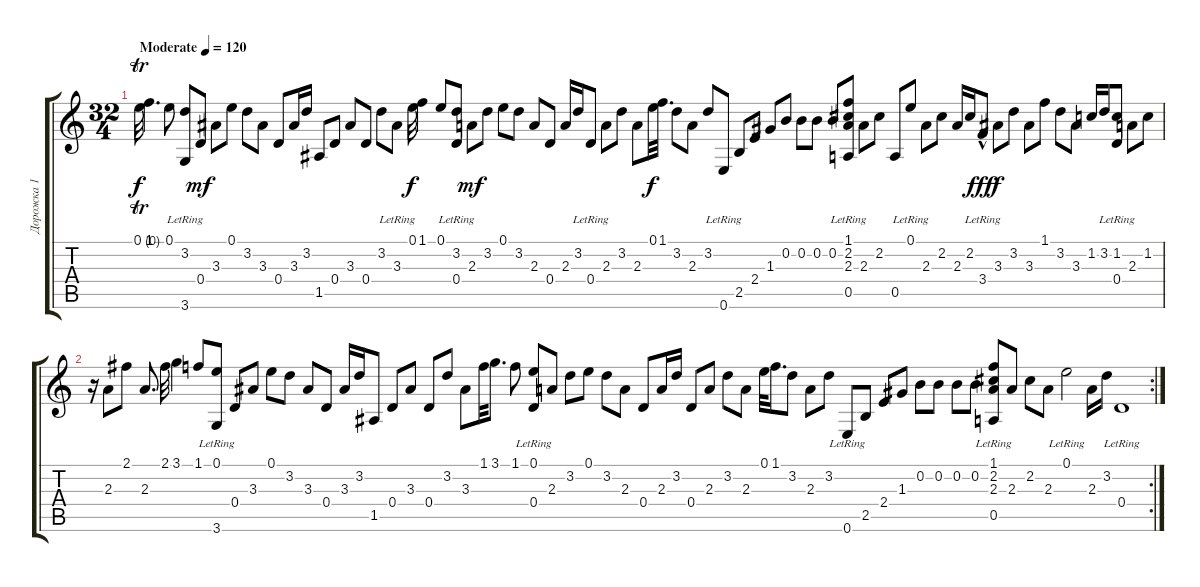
\track ("Дорожка 1" "Дорожка 1") {instrument acousticguitarsteel}
\staff {score tabs}
\tuning (E4 B3 G3 D3 A2 E2) {hide}
\ts (32 4)
\tempo (120 "Moderate")
\clef g2
\ks c
0.1{tr (0 16)}.32{dy f instrument acousticguitarsteel} 1.1.4{d} 0.1.8 (3.2{lr} 3.6{lr}).8 0.4.8{dy mf} 3.3.8 0.1.8 3.2.8 3.3.8 0.4.8 3.3.16 3.2.16 1.5.8 0.4.8 3.3.8 0.4.8 3.2.8 3.3{lr}.8 0.1.32{dy f} 1.1.4 0.1.8 (3.2{lr} 0.4{lr}).8 2.3.8{dy mf} 3.2.8 0.1.8 3.2.8 2.3.8 0.4.8 2.3.16 3.2.16 0.4{lr}.8 2.3.8 3.2.8 2.3.8 0.1.32{dy f} 1.1.16{d} 3.2.8 2.3.8 3.2.8 0.6{lr}.8 2.5.8 2.4.8 1.3.8 0.2.8 0.2.8 0.2.8 0.2.8 (1.1{lr} 2.2{lr} 2.3{lr} 0.5{lr}).8 2.3.8 2.2.8 0.5.8 0.1{lr}.8 2.3.8 2.2.8 2.3.16 2.2.16 3.4{hac lr}.8{dy fff} 3.3.8{dy f} 3.2.8 3.3.8 1.1.8 3.2.8 3.3.8 1.2.16 3.2.16 (1.2 0.4{lr}).8 2.3.8 1.2.8 |
\rc 2
r.16 2.3.8 2.1.8 2.3.8{d} 2.1.32 3.1.4 1.1.8 (0.1{lr} 3.6).8 0.4.8 3.3.8 0.1.8 3.2.8 3.3.8 0.4.8 3.3.16 3.2.16 1.5.8 0.4.8 3.3.8 0.4.8 3.2.8 3.3.8 1.1.32 3.1.8{d} 1.1.8 (0.1 0.4{lr}).8 2.3.8 3.2.8 0.1.8 3.2.8 2.3.8 0.4.8 2.3.16 3.2.16 0.4.8 2.3.8 3.2.8 2.3.8 0.1.32 1.1.16{d} 3.2.8 2.3.8 3.2.8 0.6{lr}.8 2.5.8 2.4.8 1.3.8 0.2.8 0.2.8 0.2.8 0.2.8 (1.1{lr} 2.2{lr} 2.3{lr} 0.5{lr}).8 2.3.8 2.2.8 2.3.8 0.1{lr}.2 2.3.16 3.2.16 0.4{lr}.1
